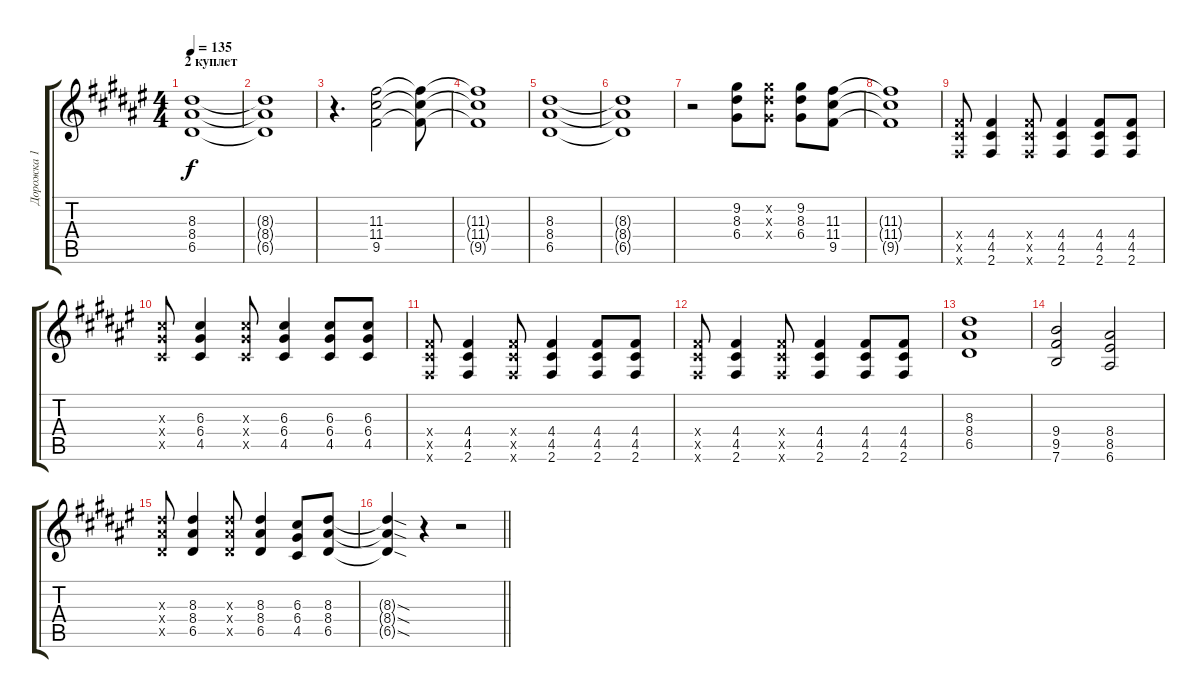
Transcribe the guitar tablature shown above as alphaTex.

\track ("Дорожка 1" "Дорожка 1") {instrument overdrivenguitar}
\staff {score tabs}
\tuning (E4 B3 G3 D3 A2 E2) {hide}
\ts (4 4)
\section ("" "2 куплет")
\tempo 135
\clef g2
\ks d#minor
(8.3 8.4 6.5).1{dy f volume 13} |
(8.3{t} 8.4{t} 6.5{t}).1 |
r.4{d} (11.3 11.4 9.5).2 (11.3{t} 11.4{t} 9.5{t}).8 |
(11.3{t} 11.4{t} 9.5{t}).1 |
(8.3 8.4 6.5).1 |
(8.3{t} 8.4{t} 6.5{t}).1 |
r.2 (9.2 8.3 6.4).8 (9.2{x} 8.3{x} 6.4{x}).8 (9.2 8.3 6.4).8 (11.3 11.4 9.5).8 |
(11.3{t} 11.4{t} 9.5{t}).1 |
(4.4{x} 4.5{x} 2.6{x}).8 (4.4 4.5 2.6).4 (4.4{x} 4.5{x} 2.6{x}).8 (4.4 4.5 2.6).4 (4.4 4.5 2.6).8 (4.4 4.5 2.6).8 |
(6.3{x} 6.4{x} 4.5{x}).8 (6.3 6.4 4.5).4 (6.3{x} 6.4{x} 4.5{x}).8 (6.3 6.4 4.5).4 (6.3 6.4 4.5).8 (6.3 6.4 4.5).8 |
(4.4{x} 4.5{x} 2.6{x}).8 (4.4 4.5 2.6).4 (4.4{x} 4.5{x} 2.6{x}).8 (4.4 4.5 2.6).4 (4.4 4.5 2.6).8 (4.4 4.5 2.6).8 |
(4.4{x} 4.5{x} 2.6{x}).8 (4.4 4.5 2.6).4 (4.4{x} 4.5{x} 2.6{x}).8 (4.4 4.5 2.6).4 (4.4 4.5 2.6).8 (4.4 4.5 2.6).8 |
(8.3 8.4 6.5).1 |
(9.4 9.5 7.6).2 (8.4 8.5 6.6).2 |
(8.3{x} 8.4{x} 6.5{x}).8 (8.3 8.4 6.5).4 (8.3{x} 8.4{x} 6.5{x}).8 (8.3 8.4 6.5).4 (6.3 6.4 4.5).8 (8.3 8.4 6.5).8 |
\barLineRight lightlight
(8.3{sod t} 8.4{sod t} 6.5{sod t}).4 r.4 r.2
